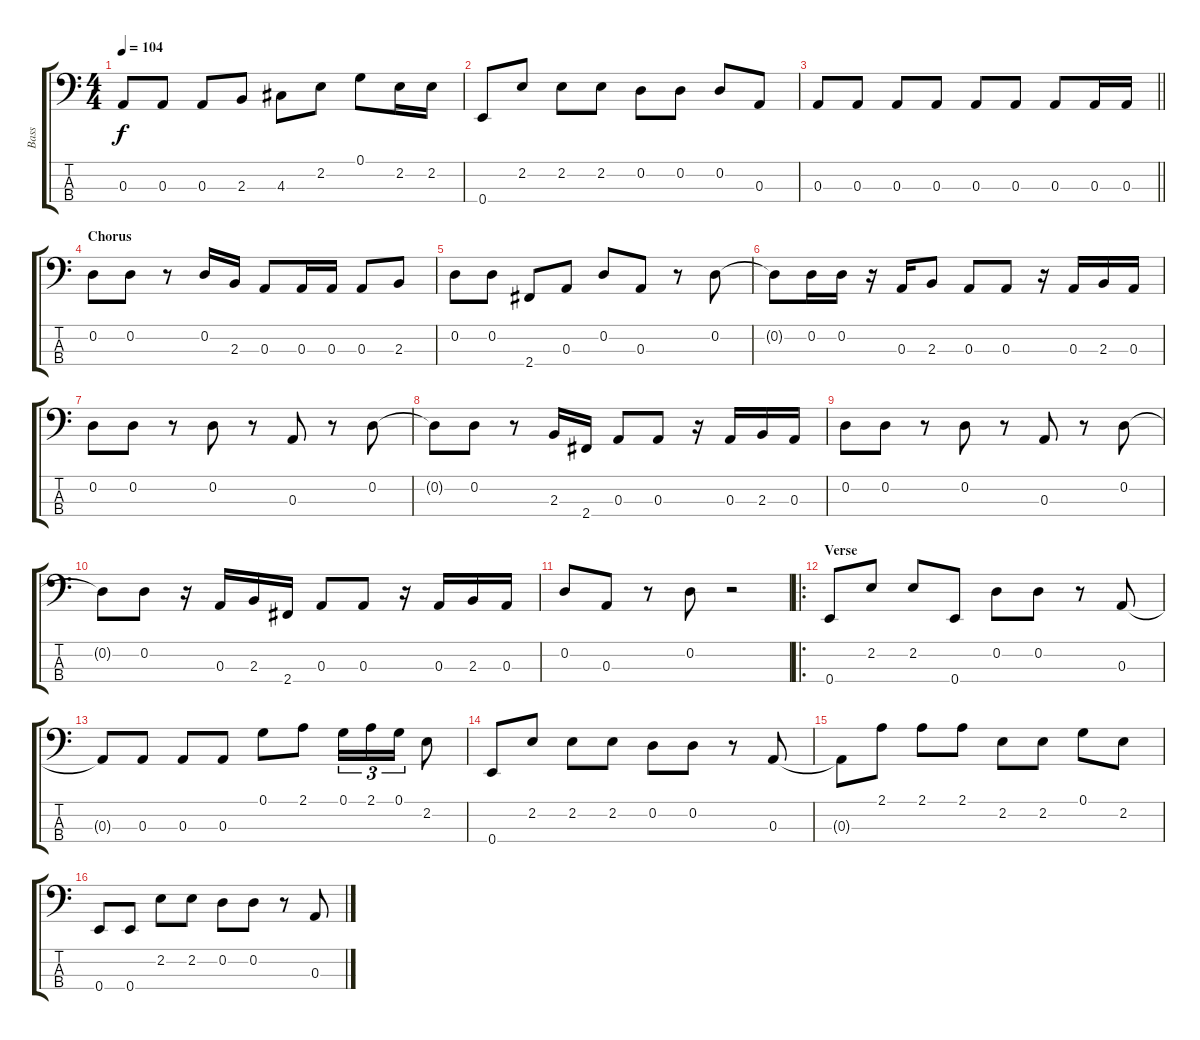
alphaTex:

\track ("Bass" "Bass") {instrument electricbassfinger}
\staff {score tabs}
\tuning (G2 D2 A1 E1) {hide}
\ts (4 4)
\tempo 104
\clef f4
\ks c
0.3.8{dy f} 0.3.8 0.3.8 2.3.8 4.3.8 2.2.8 0.1.8 2.2.16 2.2.16 |
0.4.8 2.2.8 2.2.8 2.2.8 0.2.8 0.2.8 0.2.8 0.3.8 |
\barLineRight lightlight
0.3.8 0.3.8 0.3.8 0.3.8 0.3.8 0.3.8 0.3.8 0.3.16 0.3.16 |
\section ("" "Chorus")
0.2.8 0.2.8 r.8 0.2.16 2.3.16 0.3.8 0.3.16 0.3.16 0.3.8 2.3.8 |
0.2.8 0.2.8 2.4.8 0.3.8 0.2.8 0.3.8 r.8 0.2.8 |
0.2{t}.8 0.2.16 0.2.16 r.16 0.3.16 2.3.8 0.3.8 0.3.8 r.16 0.3.16 2.3.16 0.3.16 |
0.2.8 0.2.8 r.8 0.2.8 r.8 0.3.8 r.8 0.2.8 |
0.2{t}.8 0.2.8 r.8 2.3.16 2.4.16 0.3.8 0.3.8 r.16 0.3.16 2.3.16 0.3.16 |
0.2.8 0.2.8 r.8 0.2.8 r.8 0.3.8 r.8 0.2.8 |
0.2{t}.8 0.2.8 r.16 0.3.16 2.3.16 2.4.16 0.3.8 0.3.8 r.16 0.3.16 2.3.16 0.3.16 |
0.2.8 0.3.8 r.8 0.2.8 r.2 |
\ro
\section ("" "Verse")
0.4.8 2.2.8 2.2.8 0.4.8 0.2.8 0.2.8 r.8 0.3.8 |
0.3{t}.8 0.3.8 0.3.8 0.3.8 0.1.8 2.1.8 0.1.16{tu (3 2)} 2.1.16{tu (3 2)} 0.1.16{tu (3 2)} 2.2.8 |
0.4.8 2.2.8 2.2.8 2.2.8 0.2.8 0.2.8 r.8 0.3.8 |
0.3{t}.8 2.1.8 2.1.8 2.1.8 2.2.8 2.2.8 0.1.8 2.2.8 |
0.4.8 0.4.8 2.2.8 2.2.8 0.2.8 0.2.8 r.8 0.3.8
